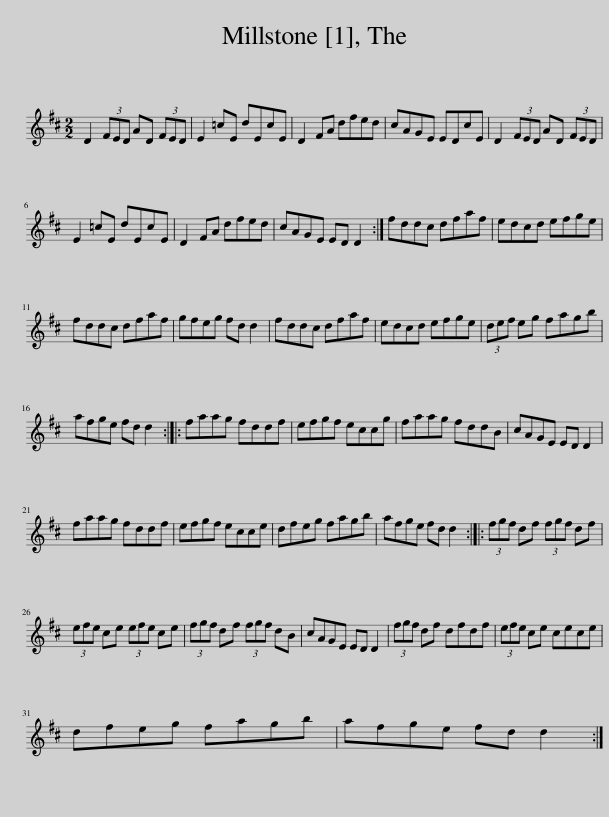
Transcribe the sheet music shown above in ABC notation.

X:1
L:1/8
M:2/2
I:linebreak $
K:D
V:1 treble
V:1
 D2 (3FED AD (3FED | E2 =cE dEcE | D2 FA dfed | cAGE EDcE | D2 (3FED AD (3FED |$ %5
 E2 =cE dEcE | D2 FA dfed | cAGE ED D2 :| fddc dfaf | edcd efge |$ %10
 fddc dfaf | gfeg fd d2 | fddc dfaf | edcd efge | (3def eg fagb |$ %15
 afge fd d2 :: faag fddf | efgf eccg | faag fddB | cAGE ED D2 |$ %20
 faag fddf | efgf ecce | dfeg fagb | afge fd d2 :: (3fgf df (3fgf df |$ %25
 (3efe ce (3efe ce | (3fgf df (3fgf dB | cAGE ED D2 | (3fgf df dfdf | (3efe ce cece |$ %30
 dfeg fagb | afge fd d2 :| %32
